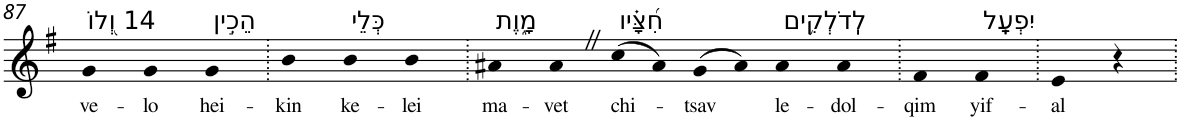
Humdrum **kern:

**kern	**text
*part1	*part1
*staff1	*staff1
*I"Piano	*
*I'Pno	*
!!LO:PB:g=z
*clefG2	*
*k[f#]	*
*G:	*
=87	=87
!LO:TX:a:t=14 וְ֭לוֹ	!
!	!LO:LY:b
4g	ve-
!	!LO:LY:b
4g	-lo
!LO:TX:a:t=הֵכִ֣ין	!
!	!LO:LY:b
4g	hei-
=88.	=88.
!	!LO:LY:b
4b	-kin
!LO:TX:a:t=כְּלֵי	!
!	!LO:LY:b
4b	ke-
!	!LO:LY:b
4b	-lei
=89.	=89.
!LO:TX:a:t=מָ֑וֶת	!
!	!LO:LY:b
4a#X	ma-
!	!LO:LY:b
4a#Z	-vet
!LO:TX:a:t=חִ֝צָּ֗יו	!
!	!LO:LY:b
(>8cc	chi-
8a#)	.
!	!LO:LY:b
(>8g	-tsav
8a#)	.
!LO:TX:a:t=לְֽדֹלְקִ֥ים	!
!	!LO:LY:b
4a#	le-
!	!LO:LY:b
4a#	-dol-
=90.	=90.
!	!LO:LY:b
4f#	-qim
!LO:TX:a:t=יִפְעָֽל	!
!	!LO:LY:b
4f#	yif-
=91.	=91.
!	!LO:LY:b
4e	-al
4r	.
=.	=.
*-	*-
